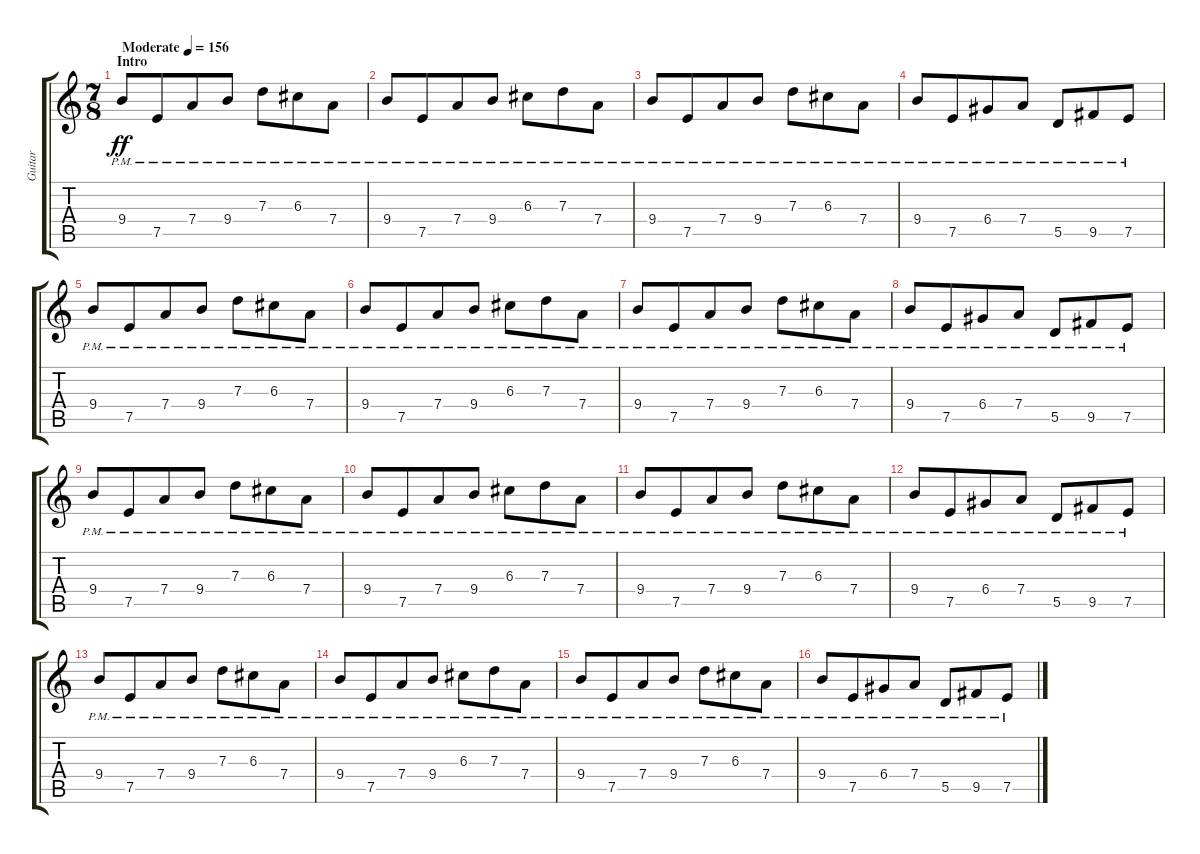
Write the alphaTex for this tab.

\track ("Guitar" "Guitar") {instrument overdrivenguitar}
\staff {score tabs}
\tuning (E4 B3 G3 D3 A2 E2) {hide}
\ts (7 8)
\section ("" "Intro")
\tempo (156 "Moderate")
\clef g2
\ks c
9.4{pm}.8{dy ff instrument overdrivenguitar} 7.5{pm}.8 7.4{pm}.8 9.4{pm}.8 7.3{pm}.8 6.3{pm}.8 7.4{pm}.8 |
9.4{pm}.8 7.5{pm}.8 7.4{pm}.8 9.4{pm}.8 6.3{pm}.8 7.3{pm}.8 7.4{pm}.8 |
9.4{pm}.8 7.5{pm}.8 7.4{pm}.8 9.4{pm}.8 7.3{pm}.8 6.3{pm}.8 7.4{pm}.8 |
9.4{pm}.8 7.5{pm}.8 6.4{pm}.8 7.4{pm}.8 5.5{pm}.8 9.5{pm}.8 7.5{pm}.8 |
9.4{pm}.8 7.5{pm}.8 7.4{pm}.8 9.4{pm}.8 7.3{pm}.8 6.3{pm}.8 7.4{pm}.8 |
9.4{pm}.8 7.5{pm}.8 7.4{pm}.8 9.4{pm}.8 6.3{pm}.8 7.3{pm}.8 7.4{pm}.8 |
9.4{pm}.8 7.5{pm}.8 7.4{pm}.8 9.4{pm}.8 7.3{pm}.8 6.3{pm}.8 7.4{pm}.8 |
9.4{pm}.8 7.5{pm}.8 6.4{pm}.8 7.4{pm}.8 5.5{pm}.8 9.5{pm}.8 7.5{pm}.8 |
9.4{pm}.8 7.5{pm}.8 7.4{pm}.8 9.4{pm}.8 7.3{pm}.8 6.3{pm}.8 7.4{pm}.8 |
9.4{pm}.8 7.5{pm}.8 7.4{pm}.8 9.4{pm}.8 6.3{pm}.8 7.3{pm}.8 7.4{pm}.8 |
9.4{pm}.8 7.5{pm}.8 7.4{pm}.8 9.4{pm}.8 7.3{pm}.8 6.3{pm}.8 7.4{pm}.8 |
9.4{pm}.8 7.5{pm}.8 6.4{pm}.8 7.4{pm}.8 5.5{pm}.8 9.5{pm}.8 7.5{pm}.8 |
9.4{pm}.8 7.5{pm}.8 7.4{pm}.8 9.4{pm}.8 7.3{pm}.8 6.3{pm}.8 7.4{pm}.8 |
9.4{pm}.8 7.5{pm}.8 7.4{pm}.8 9.4{pm}.8 6.3{pm}.8 7.3{pm}.8 7.4{pm}.8 |
9.4{pm}.8 7.5{pm}.8 7.4{pm}.8 9.4{pm}.8 7.3{pm}.8 6.3{pm}.8 7.4{pm}.8 |
9.4{pm}.8 7.5{pm}.8 6.4{pm}.8 7.4{pm}.8 5.5{pm}.8 9.5{pm}.8 7.5{pm}.8
